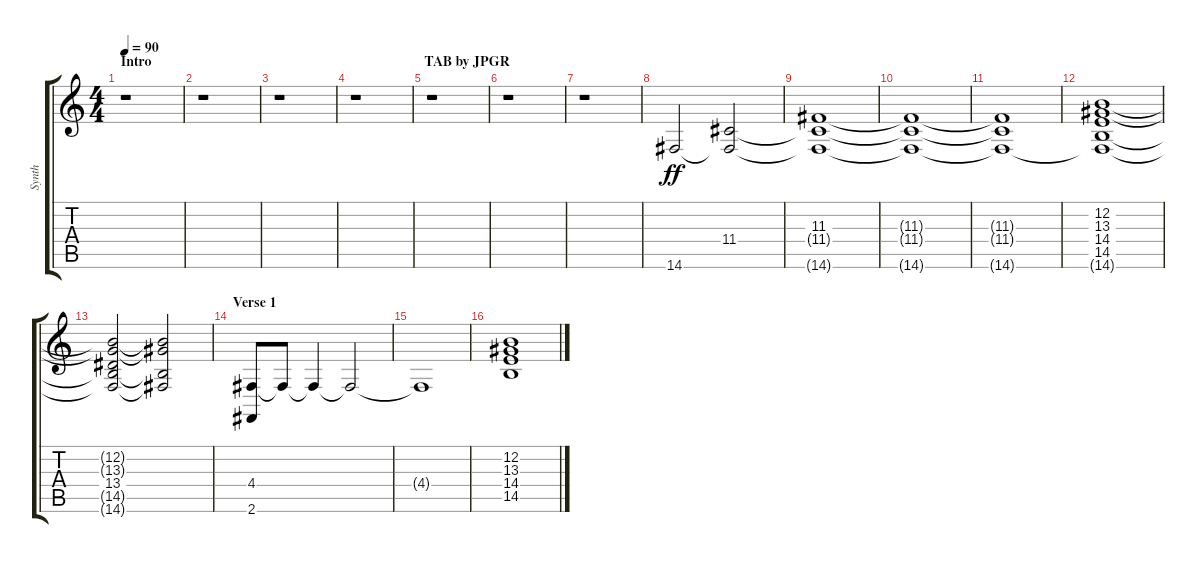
\track ("Synth" "Synth") {instrument synthstrings1}
\staff {score tabs}
\tuning (E4 B3 G3 D3 A2 E2) {hide}
\ts (4 4)
\section ("" "Intro                                                                              TAB by JPGR")
\tempo 90
\clef g2
\ks c
r.1{dy ff instrument synthstrings1} |
r.1 |
r.1 |
r.1 |
r.1 |
r.1 |
r.1 |
14.6.2 (11.4 14.6{t}).2 |
(11.3 11.4{t} 14.6{t}).1 |
(11.3{t} 11.4{t} 14.6{t}).1 |
(11.3{t} 11.4{t} 14.6{t}).1 |
(12.2 13.3 14.4 14.5 14.6{t}).1 |
(12.2{t} 13.3{t} 13.4 14.5{t} 14.6{t}).2 (12.2{t} 13.3{t} 14.5{t} 14.6{t}).2 |
\section ("" "Verse 1")
(4.4 2.6).8 4.4{t}.8 4.4{t}.4 4.4{t}.2 |
4.4{t}.1 |
(12.2 13.3 14.4 14.5).1
